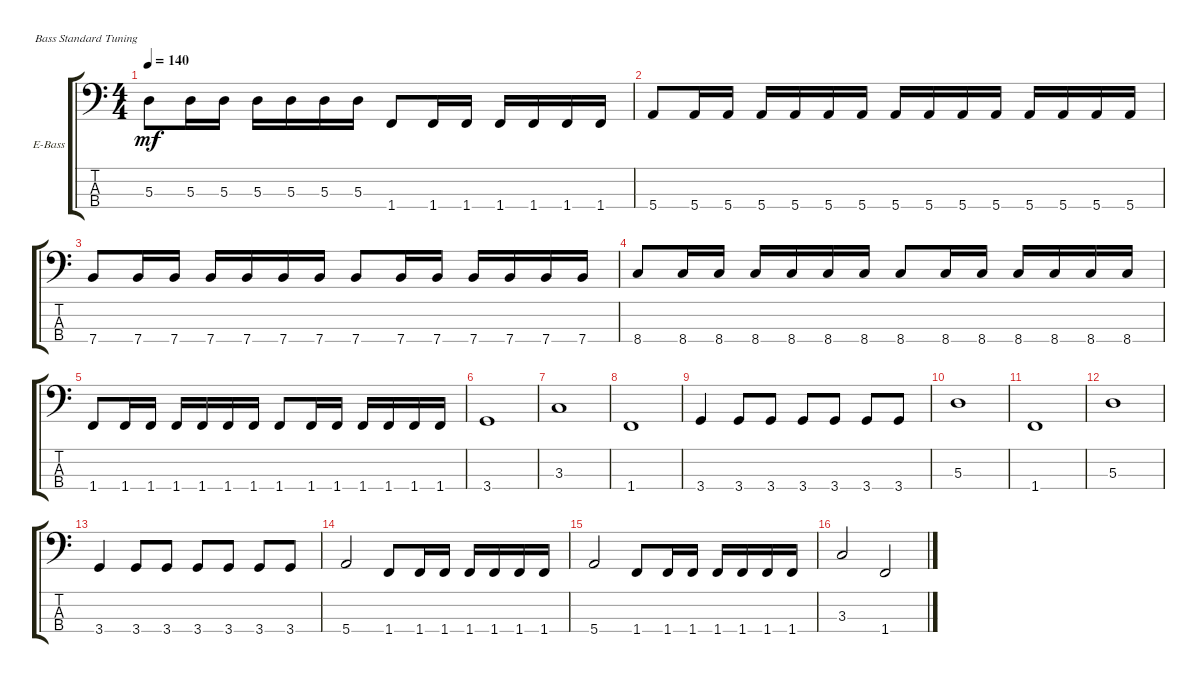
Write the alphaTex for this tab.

\defaultSystemsLayout 4
\bracketExtendMode groupsimilarinstruments
\firstSystemTrackNameOrientation horizontal
\otherSystemsTrackNameOrientation horizontal
\track ("Тимонин" "E-Bass") {instrument electricbassfinger}
\staff {score tabs}
\tuning (G2 D2 A1 E1)
\ts (4 4)
\tempo 140
\clef f4
\scale
0.333333
\ks c
5.3.8{dy mf} 5.3.16 5.3.16 5.3.16 5.3.16 5.3.16 5.3.16 1.4.8 1.4.16 1.4.16 1.4.16 1.4.16 1.4.16 1.4.16 |
\scale
0.333333 5.4.8 5.4.16 5.4.16 5.4.16 5.4.16 5.4.16 5.4.16 5.4.16 5.4.16 5.4.16 5.4.16 5.4.16 5.4.16 5.4.16 5.4.16 |
\scale
0.333333 7.4.8 7.4.16 7.4.16 7.4.16 7.4.16 7.4.16 7.4.16 7.4.8 7.4.16 7.4.16 7.4.16 7.4.16 7.4.16 7.4.16 |
\scale
0.333333 8.4.8 8.4.16 8.4.16 8.4.16 8.4.16 8.4.16 8.4.16 8.4.8 8.4.16 8.4.16 8.4.16 8.4.16 8.4.16 8.4.16 |
\scale
0.333333 1.4.8 1.4.16 1.4.16 1.4.16 1.4.16 1.4.16 1.4.16 1.4.8 1.4.16 1.4.16 1.4.16 1.4.16 1.4.16 1.4.16 |
\scale
0.333333 3.4.1 |
\scale
0.333333 3.3.1 |
\scale
0.333333 1.4.1 |
\scale
0.333333 3.4.4 3.4.8 3.4.8 3.4.8 3.4.8 3.4.8 3.4.8 |
\scale
0.333333 5.3.1 |
\scale
0.333333 1.4.1 |
\scale
0.333333 5.3.1 |
\scale
0.333333 3.4.4 3.4.8 3.4.8 3.4.8 3.4.8 3.4.8 3.4.8 |
\scale
0.333333 5.4.2 1.4.8 1.4.16 1.4.16 1.4.16 1.4.16 1.4.16 1.4.16 |
\scale
0.333333 5.4.2 1.4.8 1.4.16 1.4.16 1.4.16 1.4.16 1.4.16 1.4.16 |
\scale
0.333333 3.3.2 1.4.2
